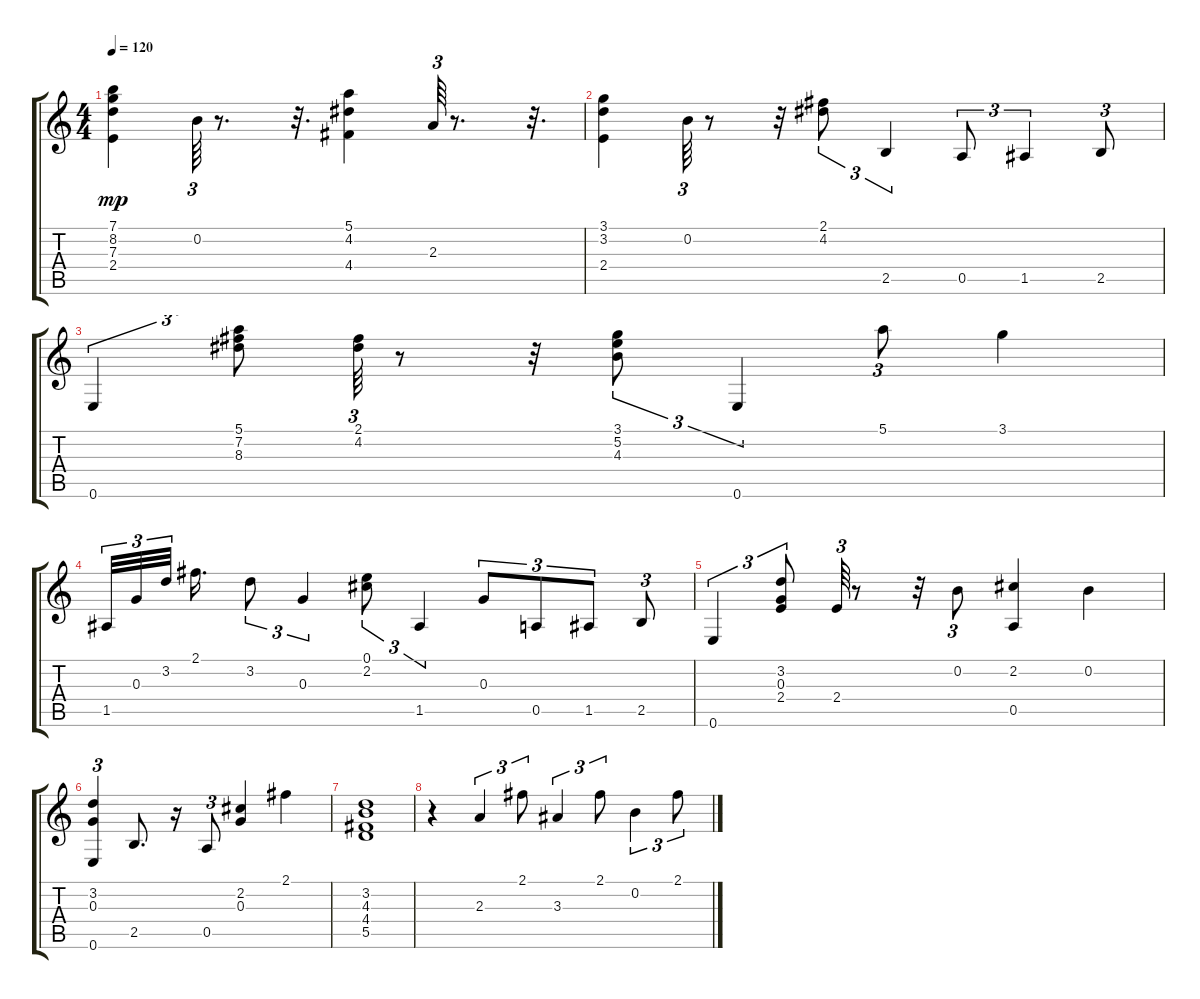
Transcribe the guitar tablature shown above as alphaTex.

\track "" {instrument acousticguitarnylon}
\staff {score tabs}
\tuning (E4 B3 G3 D3 A2 E2) {hide}
\ts (4 4)
\tempo 120
\clef g2
\ks c
(7.1 8.2 7.3 2.4).4{dy mp} 0.2.64{tu (3 2)} r.8{d} r.32{d} (5.1 4.2 4.4).4 2.3.64{tu (3 2)} r.8{d} r.32{d} |
(3.1 3.2 2.4).4 0.2.64{tu (3 2)} r.8 r.32 (2.1 4.2).8{tu (3 2)} 2.5.4{tu (3 2)} 0.5.8{tu (3 2)} 1.5.4{tu (3 2)} 2.5.8{tu (3 2)} |
0.6.4{tu (3 2)} (5.1 7.2 8.3).8{tu (3 2)} (2.1 4.2).64{tu (3 2)} r.8 r.32 (3.1 5.2 4.3).8{tu (3 2)} 0.6.4{tu (3 2)} 5.1.8{tu (3 2)} 3.1.4 |
1.5.32{tu (3 2)} 0.3.32{tu (3 2)} 3.2.32{tu (3 2) beam splitsecondary} 2.1.16{d} 3.2.8{tu (3 2)} 0.3.4{tu (3 2)} (0.1 2.2).8{tu (3 2)} 1.5.4{tu (3 2)} 0.3.8{tu (3 2)} 0.5.8{tu (3 2)} 1.5.8{tu (3 2)} 2.5.8{tu (3 2)} |
0.6.4{tu (3 2)} (3.2 0.3 2.4).8{tu (3 2)} 2.4.64{tu (3 2)} r.8 r.32 0.2.8{tu (3 2)} (2.2 0.5).4 0.2.4 |
(3.2 0.3 0.6).4{tu (3 2)} 2.5.8{d} r.16 0.5.8{tu (3 2)} (2.2 0.3).4 2.1.4 |
(3.2 4.3 4.4 5.5).1 |
r.4 2.3.4{tu (3 2)} 2.1.8{tu (3 2)} 3.3.4{tu (3 2)} 2.1.8{tu (3 2)} 0.2.4{tu (3 2)} 2.1.8{tu (3 2)}
